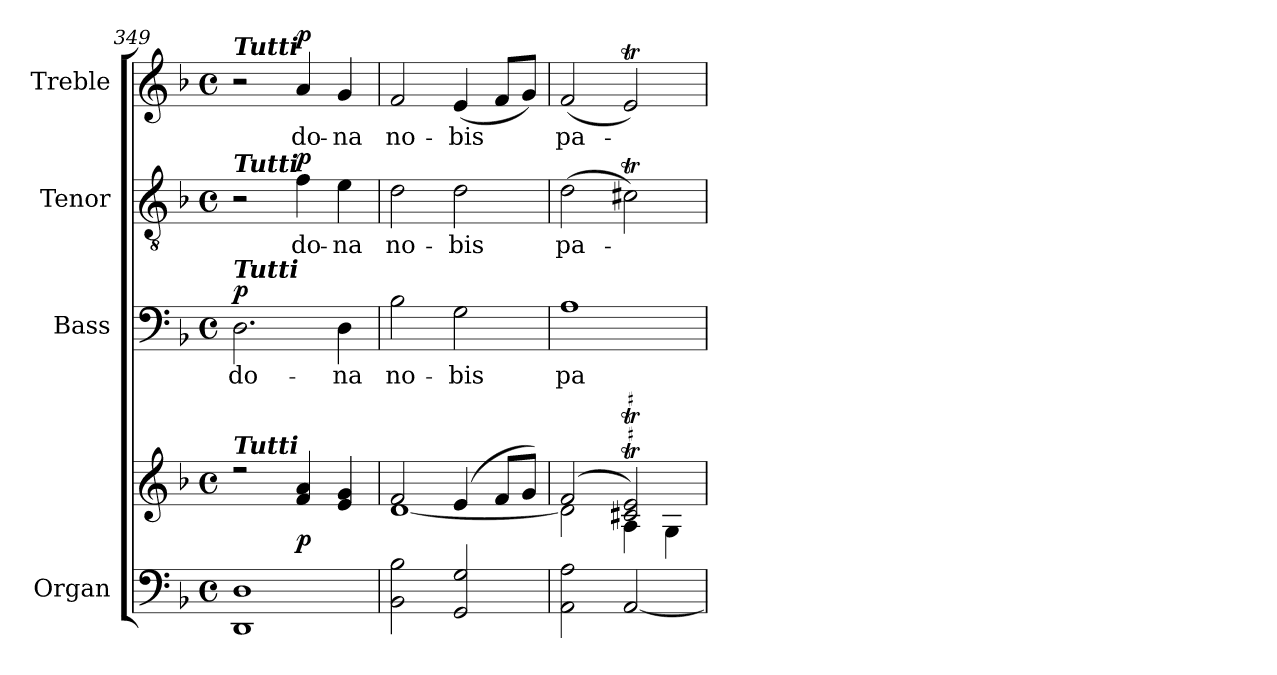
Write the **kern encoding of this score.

**kern	**kern	**dynam	**kern	**text	**dynam	**kern	**text	**dynam	**kern	**text	**dynam
*part4	*part4	*part4	*part3	*part3	*part3	*part2	*part2	*part2	*part1	*part1	*part1
*staff5	*staff4	*staff4/5	*staff3	*staff3	*staff3	*staff2	*staff2	*staff2	*staff1	*staff1	*staff1
*I"Organ	*	*	*I"Bass	*	*	*I"Tenor	*	*	*I"Treble	*	*
*I'Organ	*	*	*I'Bass	*	*	*I'Tenor	*	*	*I'Treble	*	*
*clefF4	*clefG2	*	*clefF4	*	*	*clefGv2	*	*	*clefG2	*	*
*k[b-]	*k[b-]	*	*k[b-]	*	*	*k[b-]	*	*	*k[b-]	*	*
*F:	*F:	*	*F:	*	*	*F:	*	*	*F:	*	*
*M4/4	*M4/4	*	*M4/4	*	*	*M4/4	*	*	*M4/4	*	*
*met(c)	*met(c)	*	*met(c)	*	*	*met(c)	*	*	*met(c)	*	*
=349	=349	=349	=349	=349	=349	=349	=349	=349	=349	=349	=349
*	*^	*	*	*	*	*	*	*	*	*	*
!	!	!	!	!	!	!	!	!	!	!LO:TX:a:Bi:t=Tutti	!	!
!	!	!	!	!	!	!	!LO:TX:a:Bi:t=Tutti	!	!	!	!	!
!	!	!	!	!LO:TX:a:Bi:t=Tutti	!	!	!	!	!	!	!	!
!	!LO:TX:a:Bi:t=Tutti	!	!	!	!	!	!	!	!	!	!	!
!	!	!	!	!	!LO:LY:b	!LO:DY:b	!	!	!	!	!	!
1DD 1D	2r	1ryy	.	2.D	do-	p	2r	.	.	2r	.	.
!	!	!	!LO:DY:b	!	!	!	!	!LO:LY:b	!LO:DY:b	!	!LO:LY:b	!LO:DY:b
.	4f 4a	.	p	.	.	.	4f	do-	p	4a	do-	p
!	!	!	!	!	!LO:LY:b	!	!	!LO:LY:b	!	!	!LO:LY:b	!
.	4e 4g	.	.	4D	-na	.	4e	-na	.	4g	-na	.
=350	=350	=350	=350	=350	=350	=350	=350	=350	=350	=350	=350	=350
!	!	!	!	!	!LO:LY:b	!	!	!LO:LY:b	!	!	!LO:LY:b	!
2BB- 2B-	2f	[1d\	.	2B-	no-	.	2d	no-	.	2f	no-	.
!	!	!	!	!	!LO:LY:b	!	!	!LO:LY:b	!	!	!LO:LY:b	!
2GG 2G	(>4e	.	.	2G	-bis	.	2d	-bis	.	(<4e	-bis	.
.	8fL	.	.	.	.	.	.	.	.	8fL	.	.
.	8gJ)	.	.	.	.	.	.	.	.	8gJ)	.	.
=351	=351	=351	=351	=351	=351	=351	=351	=351	=351	=351	=351	=351
!	!	!	!	!	!LO:LY:b	!	!	!LO:LY:b	!	!	!LO:LY:b	!
2AA 2A	(>2f	2d\]	.	1A	pa-	.	(>2d	pa-	.	(<2f	pa-	.
[2AA	2c#XT 2eT)	4A\	.	.	.	.	2c#Xt)	.	.	2et)	.	.
.	.	4G\	.	.	.	.	.	.	.	.	.	.
*	*v	*v	*	*	*	*	*	*	*	*	*	*
=	=	=	=	=	=	=	=	=	=	=	=
*-	*-	*-	*-	*-	*-	*-	*-	*-	*-	*-	*-
